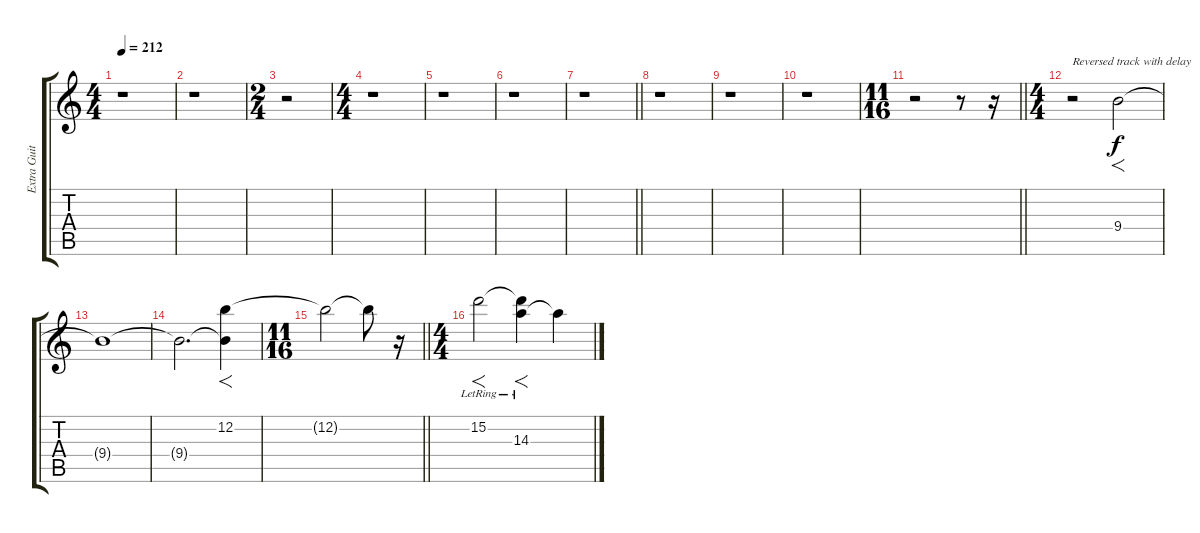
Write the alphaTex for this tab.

\track ("Extra Guitar" "Extra Guit") {instrument acousticguitarsteel}
\staff {score tabs}
\tuning (E4 B3 G3 D3 A2 E2) {hide}
\ts (4 4)
\tempo 212
\clef g2
\ks c
r.1{dy fff} |
r.1 |
\ts (2 4)
r.2 |
\ts (4 4)
r.1 |
r.1 |
r.1 |
\barLineRight lightlight
r.1 |
r.1 |
r.1 |
r.1 |
\ts (11 16)
\barLineRight lightlight
r.2 r.8 r.16 |
\ts (4 4)
r.2{txt "Reversed track with delay" volume 7 instrument distortionguitar} 9.4.2{f dy f} |
9.4{t}.1 |
9.4{t}.2{d} (12.2 9.4{t}).4{f} |
\ts (11 16)
\barLineRight lightlight
12.2{t}.2 12.2{t}.8 r.16 |
\ts (4 4)
15.2{lr}.2{f} (15.2{t} 14.3{lr}).4{f} 14.3{t}.4
